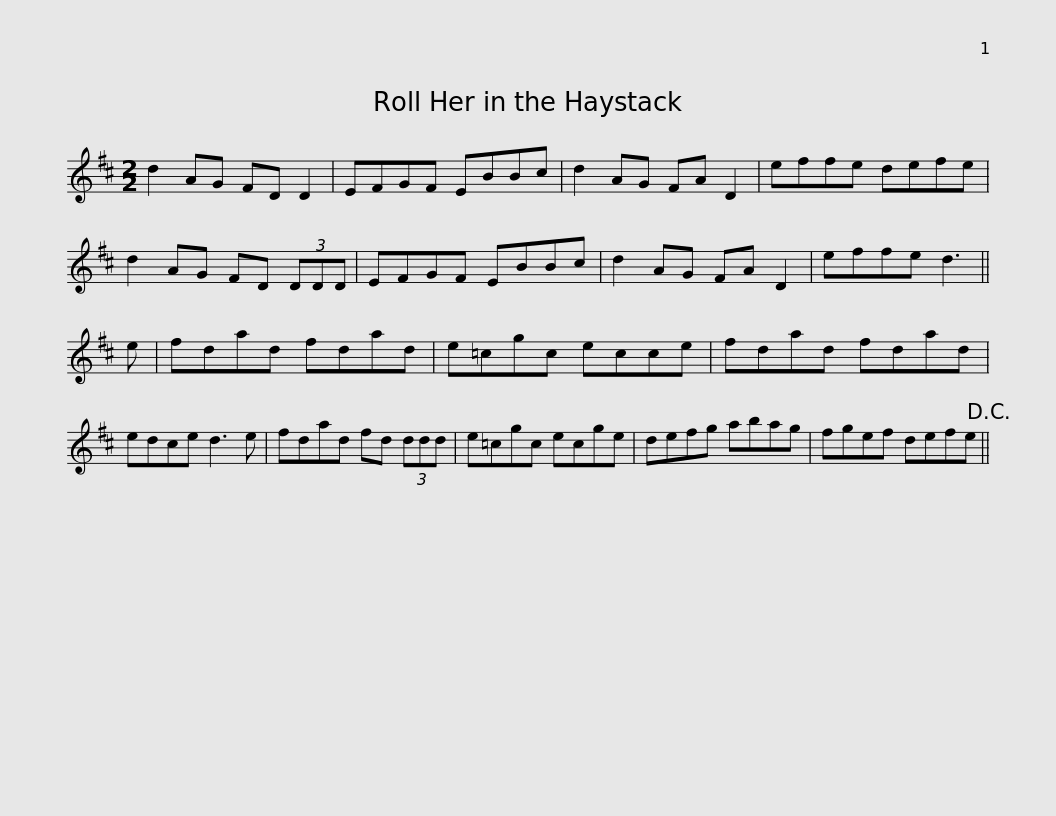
X:1
L:1/8
M:2/2
I:linebreak $
K:D
V:1 treble
V:1
 d2 AG FD D2 | EFGF EBBc | d2 AG FA D2 | effe defe | d2 AG FD (3DDD | %5
 EFGF EBBc |$ d2 AG FA D2 | effe d3 || e | fdad fdad | %10
 e=cgc ecce | fdad fdad | edce d3 e |$ fdad fd (3ddd | e=cgc ecge | %15
 defg abag | fgef defe!D.C.! || %17
